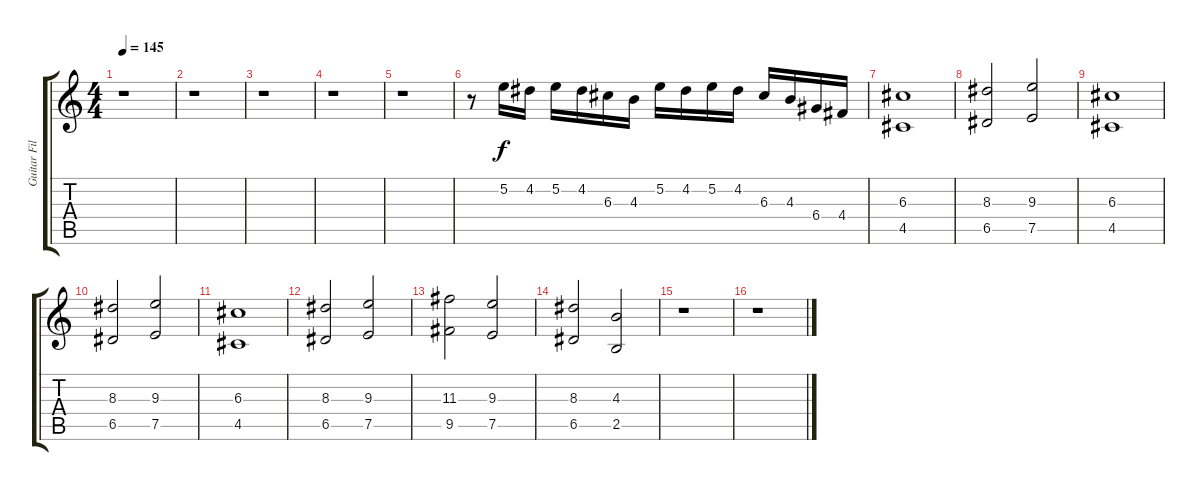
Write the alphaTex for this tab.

\track ("Guitar Fills" "Guitar Fil") {instrument distortionguitar}
\staff {score tabs}
\tuning (E4 B3 G3 D3 A2 E2) {hide}
\ts (4 4)
\tempo 145
\clef g2
\ks c
r.1{dy f} |
r.1 |
r.1 |
r.1 |
r.1 |
r.8 5.2.16 4.2.16 5.2.16 4.2.16 6.3.16 4.3.16 5.2.16 4.2.16 5.2.16 4.2.16 6.3.16 4.3.16 6.4.16 4.4.16 |
(6.3 4.5).1 |
(8.3 6.5).2 (9.3 7.5).2 |
(6.3 4.5).1 |
(8.3 6.5).2 (9.3 7.5).2 |
(6.3 4.5).1 |
(8.3 6.5).2 (9.3 7.5).2 |
(11.3 9.5).2 (9.3 7.5).2 |
(8.3 6.5).2 (4.3 2.5).2 |
r.1 |
r.1
